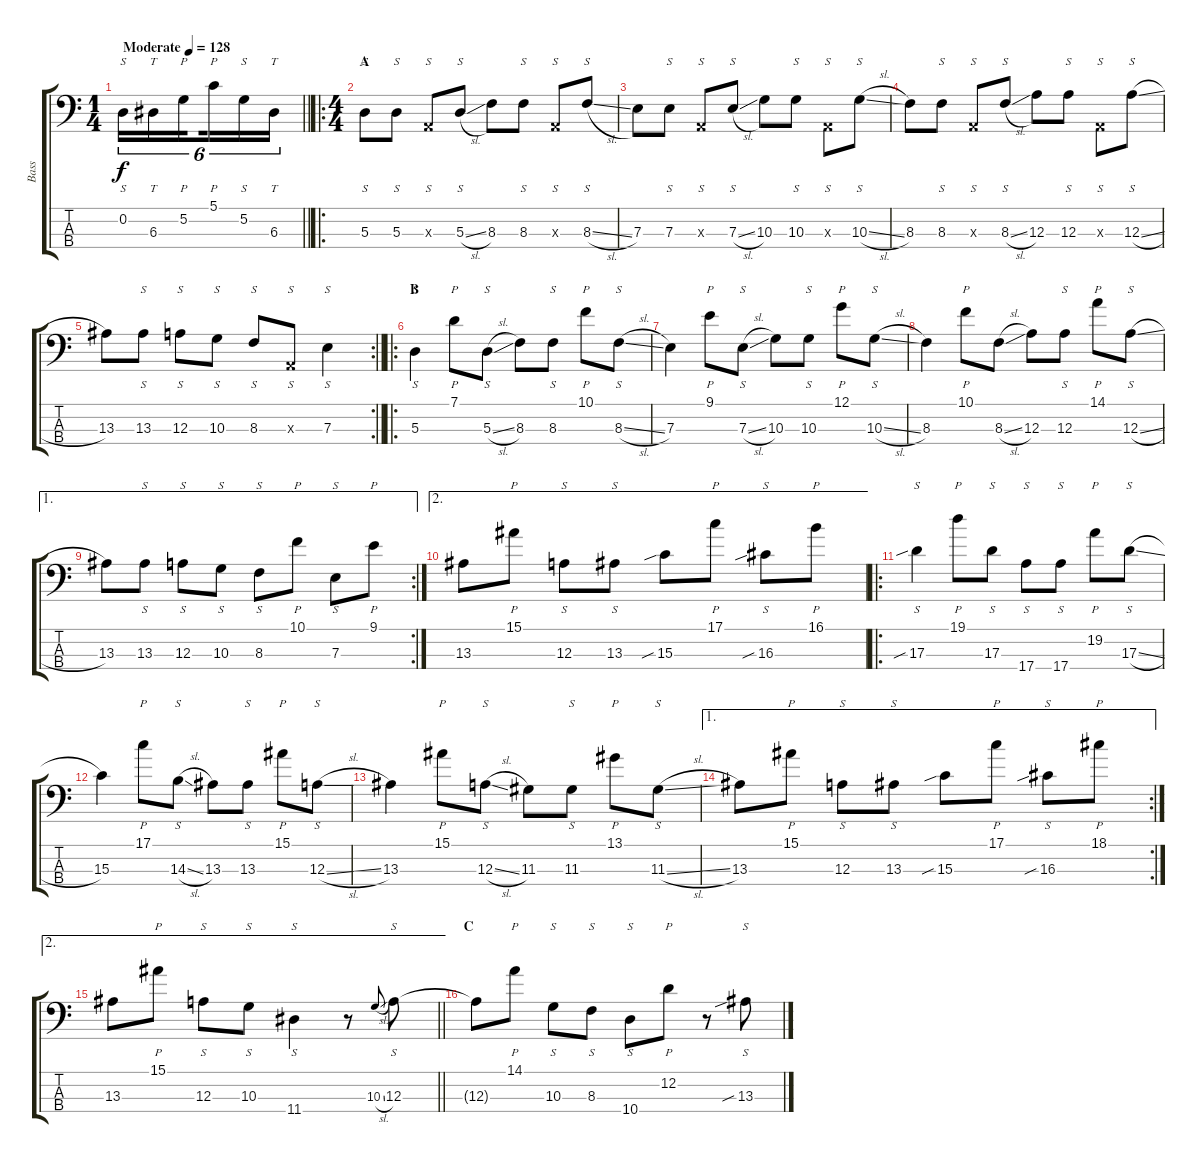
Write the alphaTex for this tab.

\track ("Bass" "Bass") {instrument slapbass2}
\staff {score tabs}
\tuning (G2 D2 A1 E1) {hide}
\ts (1 4)
\tempo (128 "Moderate")
\clef f4
\barLineRight lightlight
\ks c
0.2.16{s tu (6 4) dy f instrument slapbass2} 6.3.16{tt tu (6 4)} 5.2.16{p tu (6 4) beam splitsecondary} 5.1.16{p tu (6 4)} 5.2.16{s tu (6 4)} 6.3.16{tt tu (6 4)} |
\ro
\ts (4 4)
\section ("" "A")
5.3.8{s} 5.3.8{s} 0.3{x}.8{s} 5.3{sl}.8{s} 8.3.8 8.3.8{s} 0.3{x}.8{s} 8.3{sl}.8{s} |
7.3.8 7.3.8{s} 0.3{x}.8{s} 7.3{sl}.8{s} 10.3.8 10.3.8{s} 0.3{x}.8{s} 10.3{sl}.8{s} |
8.3.8 8.3.8{s} 0.3{x}.8{s} 8.3{sl}.8{s} 12.3.8 12.3.8{s} 0.3{x}.8{s} 12.3{sl}.8{s} |
\rc 2
\barLineRight lightlight
13.3.8 13.3.8{s} 12.3.8{s} 10.3.8{s} 8.3.8{s} 0.3{x}.8{s} 7.3.4{s} |
\ro
\section ("" "B")
5.3.4{s} 7.1.8{p} 5.3{sl}.8{s} 8.3.8 8.3.8{s} 10.1.8{p} 8.3{sl}.8{s} |
7.3.4 9.1.8{p} 7.3{sl}.8{s} 10.3.8 10.3.8{s} 12.1.8{p} 10.3{sl}.8{s} |
8.3.4 10.1.8{p} 8.3{sl}.8 12.3.8 12.3.8{s} 14.1.8{p} 12.3{sl}.8{s} |
\ae 1
\rc 2
13.3.8 13.3.8{s} 12.3.8{s} 10.3.8{s} 8.3.8{s} 10.1.8{p} 7.3.8{s} 9.1.8{p} |
\ae 2
13.3.8 15.1.8{p} 12.3.8{s} 13.3.8{s} 15.3{sib}.8 17.1.8{p} 16.3{sib}.8{s} 16.1.8{p} |
\ro
17.3{sib}.4{s} 19.1.8{p} 17.3.8{s} 17.4.8{s} 17.4.8{s} 19.2.8{p} 17.3{sl}.8{s} |
15.3.4 17.1.8{p} 14.3{sl}.8{s} 13.3.8 13.3.8{s} 15.1.8{p} 12.3{sl}.8{s} |
13.3.4 15.1.8{p} 12.3{sl}.8{s} 11.3.8 11.3.8{s} 13.1.8{p} 11.3{sl}.8{s} |
\ae 1
\rc 2
13.3.8 15.1.8{p} 12.3.8{s} 13.3.8{s} 15.3{sib}.8 17.1.8{p} 16.3{sib}.8{s} 18.1.8{p} |
\ae 2
\barLineRight lightlight
13.3.8 15.1.8{p} 12.3.8{s} 10.3.8{s} 11.4.4{s} r.8 10.3{sl}.8{gr onbeat} 12.3.8{s} |
\section ("" "C")
12.3{t}.8 14.1.8{p} 10.3.8{s} 8.3.8{s} 10.4.8{s} 12.2.8{p} r.8 13.3{sib}.8{s}
